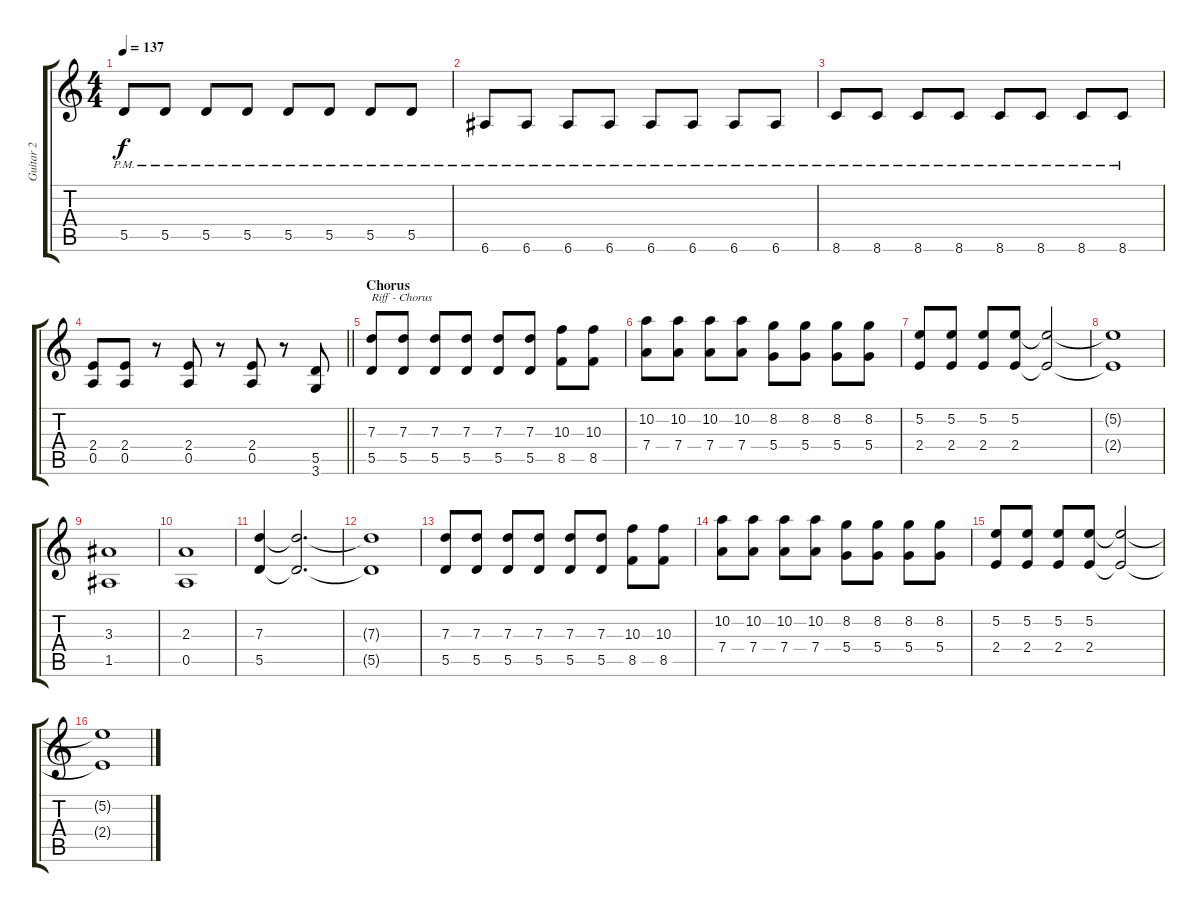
\track ("Guitar 2" "Guitar 2") {instrument overdrivenguitar}
\staff {score tabs}
\tuning (E4 B3 G3 D3 A2 E2) {hide}
\ts (4 4)
\tempo 137
\clef g2
\ks c
5.5{pm}.8{dy f} 5.5{pm}.8 5.5{pm}.8 5.5{pm}.8 5.5{pm}.8 5.5{pm}.8 5.5{pm}.8 5.5{pm}.8 |
6.6{pm}.8 6.6{pm}.8 6.6{pm}.8 6.6{pm}.8 6.6{pm}.8 6.6{pm}.8 6.6{pm}.8 6.6{pm}.8 |
8.6{pm}.8 8.6{pm}.8 8.6{pm}.8 8.6{pm}.8 8.6{pm}.8 8.6{pm}.8 8.6{pm}.8 8.6{pm}.8 |
\barLineRight lightlight
(2.4 0.5).8 (2.4 0.5).8 r.8 (2.4 0.5).8 r.8 (2.4 0.5).8 r.8 (5.5 3.6).8 |
\section ("" "Chorus")
(7.3 5.5).8{txt "Riff - Chorus"} (7.3 5.5).8 (7.3 5.5).8 (7.3 5.5).8 (7.3 5.5).8 (7.3 5.5).8 (10.3 8.5).8 (10.3 8.5).8 |
(10.2 7.4).8 (10.2 7.4).8 (10.2 7.4).8 (10.2 7.4).8 (8.2 5.4).8 (8.2 5.4).8 (8.2 5.4).8 (8.2 5.4).8 |
(5.2 2.4).8 (5.2 2.4).8 (5.2 2.4).8 (5.2 2.4).8 (5.2{t} 2.4{t}).2 |
(5.2{t} 2.4{t}).1 |
(3.3 1.5).1 |
(2.3 0.5).1 |
(7.3 5.5).4 (7.3{t} 5.5{t}).2{d} |
(7.3{t} 5.5{t}).1 |
(7.3 5.5).8 (7.3 5.5).8 (7.3 5.5).8 (7.3 5.5).8 (7.3 5.5).8 (7.3 5.5).8 (10.3 8.5).8 (10.3 8.5).8 |
(10.2 7.4).8 (10.2 7.4).8 (10.2 7.4).8 (10.2 7.4).8 (8.2 5.4).8 (8.2 5.4).8 (8.2 5.4).8 (8.2 5.4).8 |
(5.2 2.4).8 (5.2 2.4).8 (5.2 2.4).8 (5.2 2.4).8 (5.2{t} 2.4{t}).2 |
(5.2{t} 2.4{t}).1
